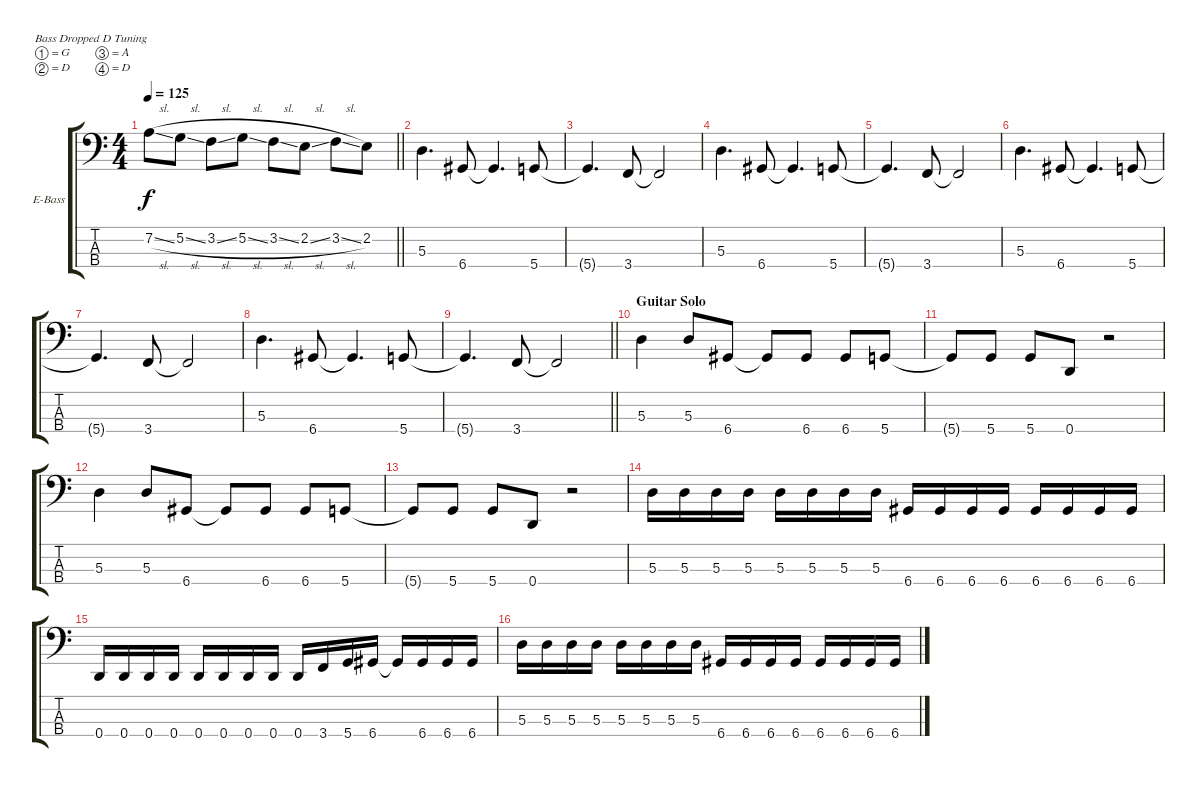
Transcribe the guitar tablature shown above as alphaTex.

\bracketExtendMode groupsimilarinstruments
\firstSystemTrackNameOrientation horizontal
\otherSystemsTrackNameOrientation horizontal
\track ("Johnny Christ" "E-Bass") {instrument electricbasspick}
\staff {score tabs}
\tuning (G2 D2 A1 D1)
\ts (4 4)
\tempo 125
\clef f4
\barLineRight lightlight
\ks c
7.2{sl}.8{dy f} 5.2{sl}.8 3.2{sl}.8 5.2{sl}.8 3.2{sl}.8 2.2{sl}.8 3.2{sl}.8 2.2.8 |
5.3.4{d} 6.4.8 6.4{t}.4{d} 5.4.8 |
5.4{t}.4{d} 3.4.8 3.4{t}.2 |
5.3.4{d} 6.4.8 6.4{t}.4{d} 5.4.8 |
5.4{t}.4{d} 3.4.8 3.4{t}.2 |
5.3.4{d} 6.4.8 6.4{t}.4{d} 5.4.8 |
5.4{t}.4{d} 3.4.8 3.4{t}.2 |
5.3.4{d} 6.4.8 6.4{t}.4{d} 5.4.8 |
\barLineRight lightlight
5.4{t}.4{d} 3.4.8 3.4{t}.2 |
\section ("" "Guitar Solo")
5.3.4 5.3.8 6.4.8 6.4{t}.8 6.4.8 6.4.8 5.4.8 |
5.4{t}.8 5.4.8 5.4.8 0.4.8 r.2 |
5.3.4 5.3.8 6.4.8 6.4{t}.8 6.4.8 6.4.8 5.4.8 |
5.4{t}.8 5.4.8 5.4.8 0.4.8 r.2 |
5.3.16 5.3.16 5.3.16 5.3.16 5.3.16 5.3.16 5.3.16 5.3.16 6.4.16 6.4.16 6.4.16 6.4.16 6.4.16 6.4.16 6.4.16 6.4.16 |
0.4.16 0.4.16 0.4.16 0.4.16 0.4.16 0.4.16 0.4.16 0.4.16 0.4.16 3.4.16 5.4.16 6.4.16 6.4{t}.16 6.4.16 6.4.16 6.4.16 |
5.3.16 5.3.16 5.3.16 5.3.16 5.3.16 5.3.16 5.3.16 5.3.16 6.4.16 6.4.16 6.4.16 6.4.16 6.4.16 6.4.16 6.4.16 6.4.16
